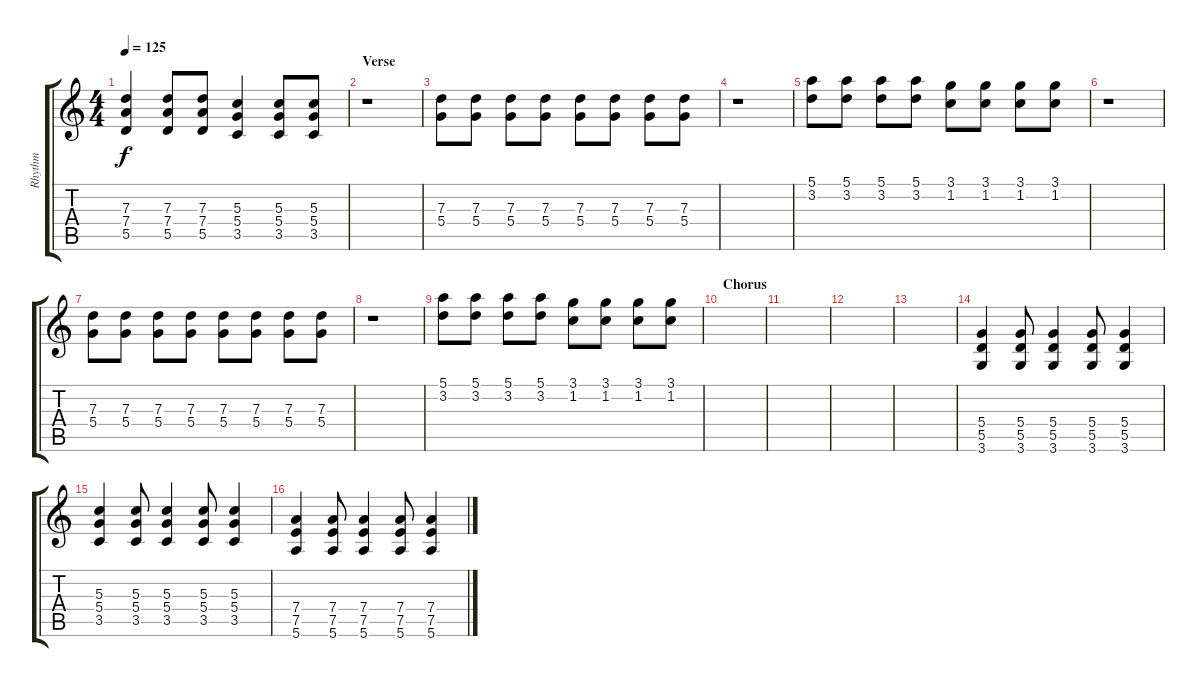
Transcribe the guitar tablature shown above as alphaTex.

\track ("Rhythm" "Rhythm") {instrument distortionguitar}
\staff {score tabs}
\tuning (E4 B3 G3 D3 A2 E2) {hide}
\ts (4 4)
\tempo 125
\clef g2
\ks c
(7.3 7.4 5.5).4{dy f} (7.3 7.4 5.5).8 (7.3 7.4 5.5).8 (5.3 5.4 3.5).4 (5.3 5.4 3.5).8 (5.3 5.4 3.5).8 |
\section ("" "Verse")
r.1 |
(7.3 5.4).8 (7.3 5.4).8 (7.3 5.4).8 (7.3 5.4).8 (7.3 5.4).8 (7.3 5.4).8 (7.3 5.4).8 (7.3 5.4).8 |
r.1 |
(5.1 3.2).8 (5.1 3.2).8 (5.1 3.2).8 (5.1 3.2).8 (3.1 1.2).8 (3.1 1.2).8 (3.1 1.2).8 (3.1 1.2).8 |
r.1 |
(7.3 5.4).8 (7.3 5.4).8 (7.3 5.4).8 (7.3 5.4).8 (7.3 5.4).8 (7.3 5.4).8 (7.3 5.4).8 (7.3 5.4).8 |
r.1 |
(5.1 3.2).8 (5.1 3.2).8 (5.1 3.2).8 (5.1 3.2).8 (3.1 1.2).8 (3.1 1.2).8 (3.1 1.2).8 (3.1 1.2).8 |
\section ("" "Chorus")
|
|
|
|
(5.4 5.5 3.6).4 (5.4 5.5 3.6).8 (5.4 5.5 3.6).4 (5.4 5.5 3.6).8 (5.4 5.5 3.6).4 |
(5.3 5.4 3.5).4 (5.3 5.4 3.5).8 (5.3 5.4 3.5).4 (5.3 5.4 3.5).8 (5.3 5.4 3.5).4 |
(7.4 7.5 5.6).4 (7.4 7.5 5.6).8 (7.4 7.5 5.6).4 (7.4 7.5 5.6).8 (7.4 7.5 5.6).4
